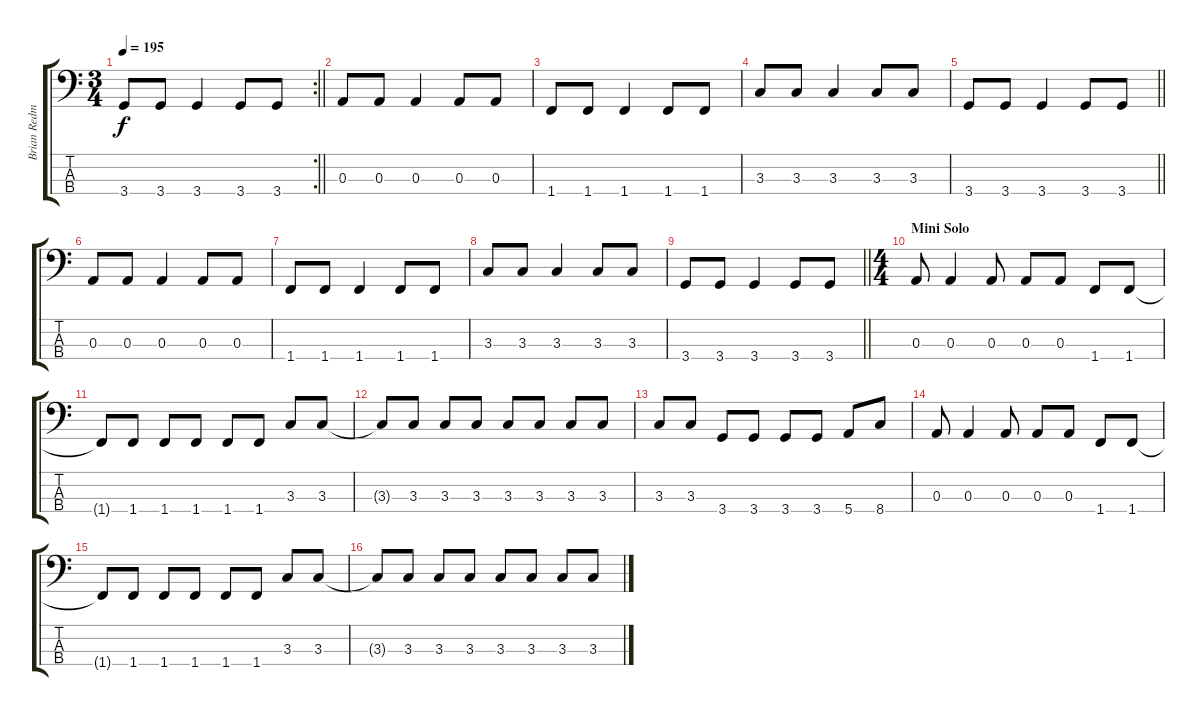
\track ("Brian Redman" "Brian Redm") {instrument electricbassfinger}
\staff {score tabs}
\tuning (G2 D2 A1 E1) {hide}
\rc 2
\ts (3 4)
\tempo 195
\clef f4
\barLineRight lightlight
\ks c
3.4.8{dy f} 3.4.8 3.4.4 3.4.8 3.4.8 |
0.3.8 0.3.8 0.3.4 0.3.8 0.3.8 |
1.4.8 1.4.8 1.4.4 1.4.8 1.4.8 |
3.3.8 3.3.8 3.3.4 3.3.8 3.3.8 |
\barLineRight lightlight
3.4.8 3.4.8 3.4.4 3.4.8 3.4.8 |
0.3.8 0.3.8 0.3.4 0.3.8 0.3.8 |
1.4.8 1.4.8 1.4.4 1.4.8 1.4.8 |
3.3.8 3.3.8 3.3.4 3.3.8 3.3.8 |
\barLineRight lightlight
3.4.8 3.4.8 3.4.4 3.4.8 3.4.8 |
\ts (4 4)
\section ("" "Mini Solo")
0.3.8 0.3.4 0.3.8 0.3.8 0.3.8 1.4.8 1.4.8 |
1.4{t}.8 1.4.8 1.4.8 1.4.8 1.4.8 1.4.8 3.3.8 3.3.8 |
3.3{t}.8 3.3.8 3.3.8 3.3.8 3.3.8 3.3.8 3.3.8 3.3.8 |
3.3.8 3.3.8 3.4.8 3.4.8 3.4.8 3.4.8 5.4.8 8.4.8 |
0.3.8 0.3.4 0.3.8 0.3.8 0.3.8 1.4.8 1.4.8 |
1.4{t}.8 1.4.8 1.4.8 1.4.8 1.4.8 1.4.8 3.3.8 3.3.8 |
3.3{t}.8 3.3.8 3.3.8 3.3.8 3.3.8 3.3.8 3.3.8 3.3.8
